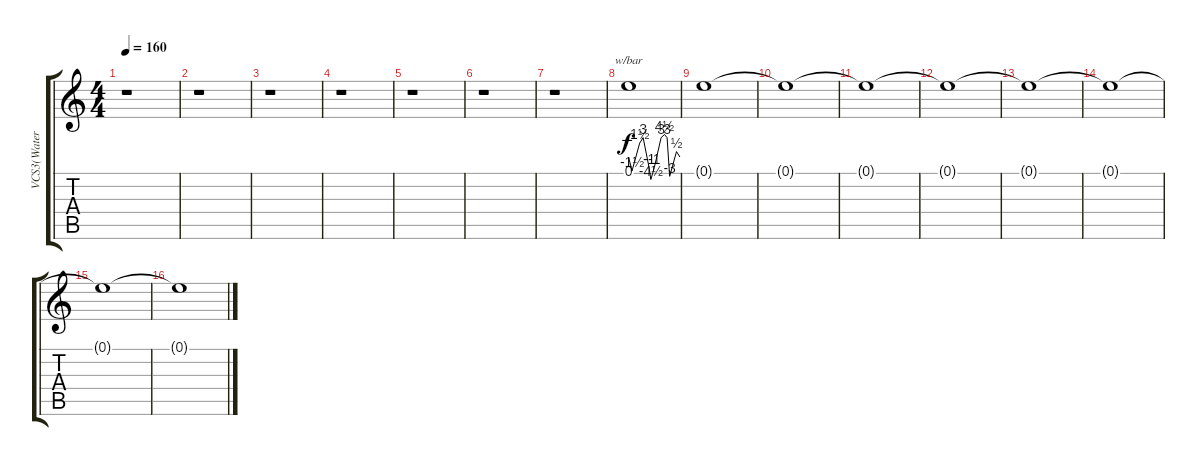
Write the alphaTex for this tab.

\track ("VCS3(Waters)" "VCS3(Water") {instrument electricbassfinger}
\staff {score tabs}
\tuning (E4 B3 G3 D3 A2 E2) {hide}
\ts (4 4)
\tempo 160
\clef g2
\ks c
r.1{dy f} |
r.1 |
r.1 |
r.1 |
r.1 |
r.1 |
r.1 |
0.1.1{tbe (custom default 0 0 4 -6 13 6 17 12 24 -4 26 -18 30 -4 38 12 42 18 45 12 48 -12 56 2 60 0) volume 12 instrument tuba} |
0.1{t}.1 |
0.1{t}.1 |
0.1{t}.1 |
0.1{t}.1 |
0.1{t}.1 |
0.1{t}.1 |
0.1{t}.1 |
0.1{t}.1
